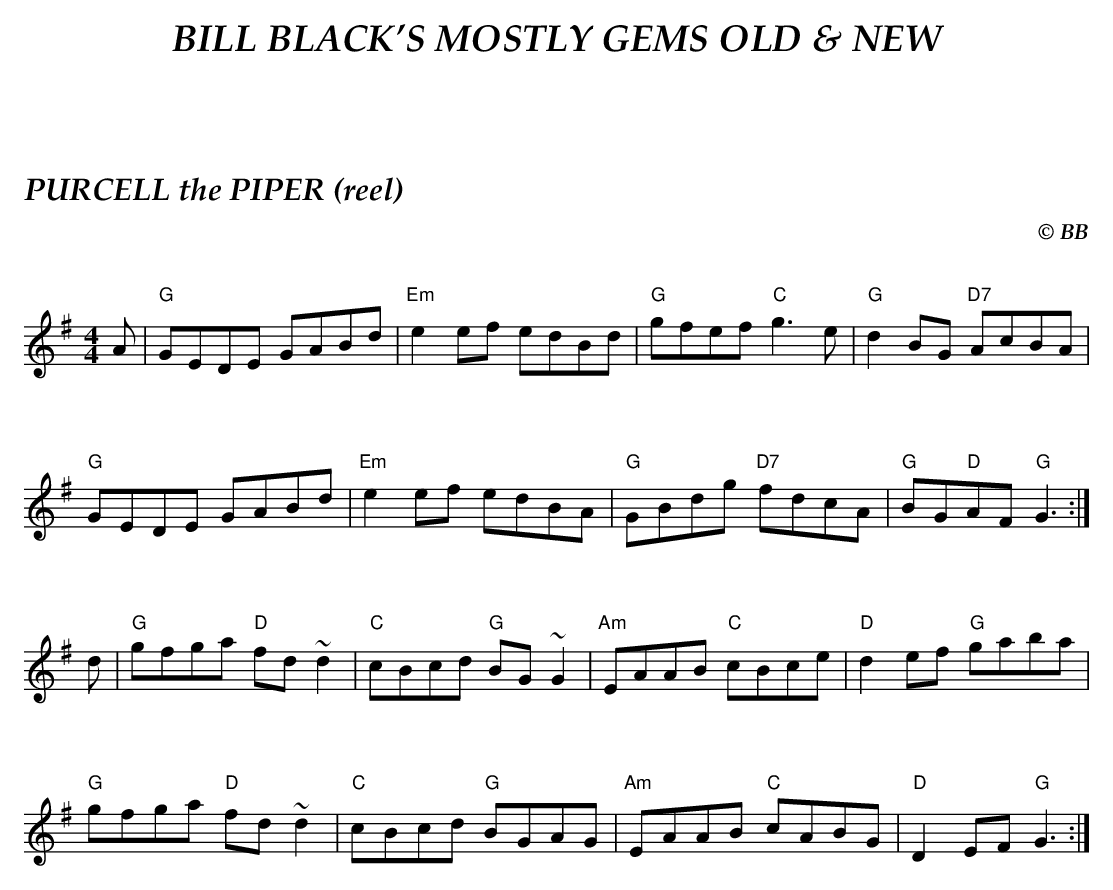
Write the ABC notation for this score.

X:1
T:PURCELL the PIPER (reel)
C:© BB
M:4/4
Q:1/4=180
L:1/8
K:G
A|"G"GEDE GABd|"Em"e2 ef edBd|"G"gfef "C"g3 e|"G"d2 BG "D7"AcBA|
"G"GEDE GABd|"Em"e2 ef edBA|"G"GBdg "D7"fdcA|"G"BG"D"AF "G"G3 :|
d|"G"gfga "D"fd~d2|"C"cBcd "G"BG~G2|"Am"EAAB "C"cBce|"D"d2ef "G"gaba|
"G"gfga "D"fd~d2|"C"cBcd "G"BGAG|"Am"EAAB "C"cABG|"D"D2EF "G"G3 :|
